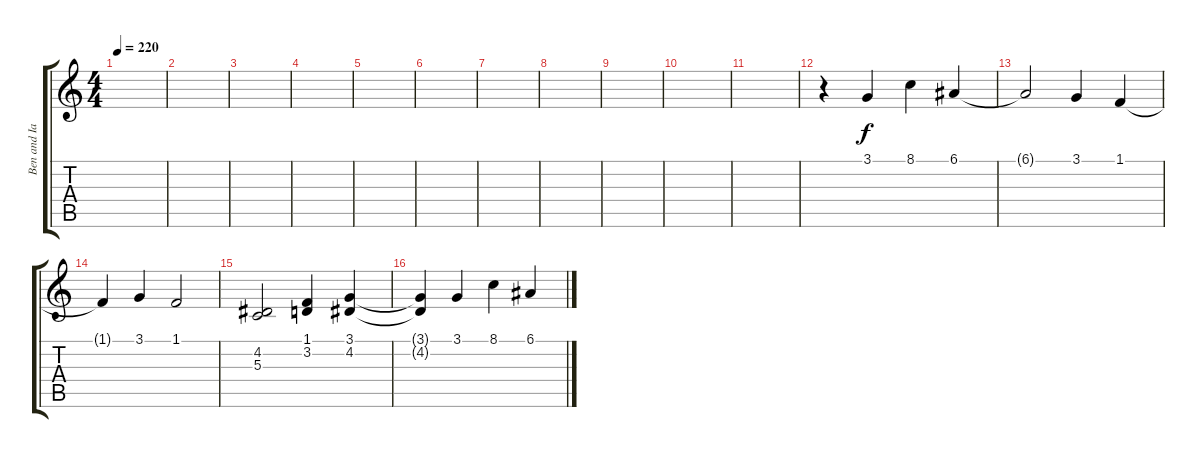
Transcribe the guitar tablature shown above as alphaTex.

\track ("Ben and Ian" "Ben and Ia") {instrument electricgrandpiano}
\staff {score tabs}
\tuning (E4 B3 G3 D3 A2 E2) {hide}
\ts (4 4)
\tempo 220
\clef g2
\ks c
|
|
|
|
|
|
|
|
|
|
|
r.4 3.1.4 8.1.4 6.1.4 |
6.1{t}.2 3.1.4 1.1.4 |
1.1{t}.4 3.1.4 1.1.2 |
(4.2 5.3).2 (1.1 3.2).4 (3.1 4.2).4 |
(3.1{t} 4.2{t}).4 3.1.4 8.1.4 6.1.4
